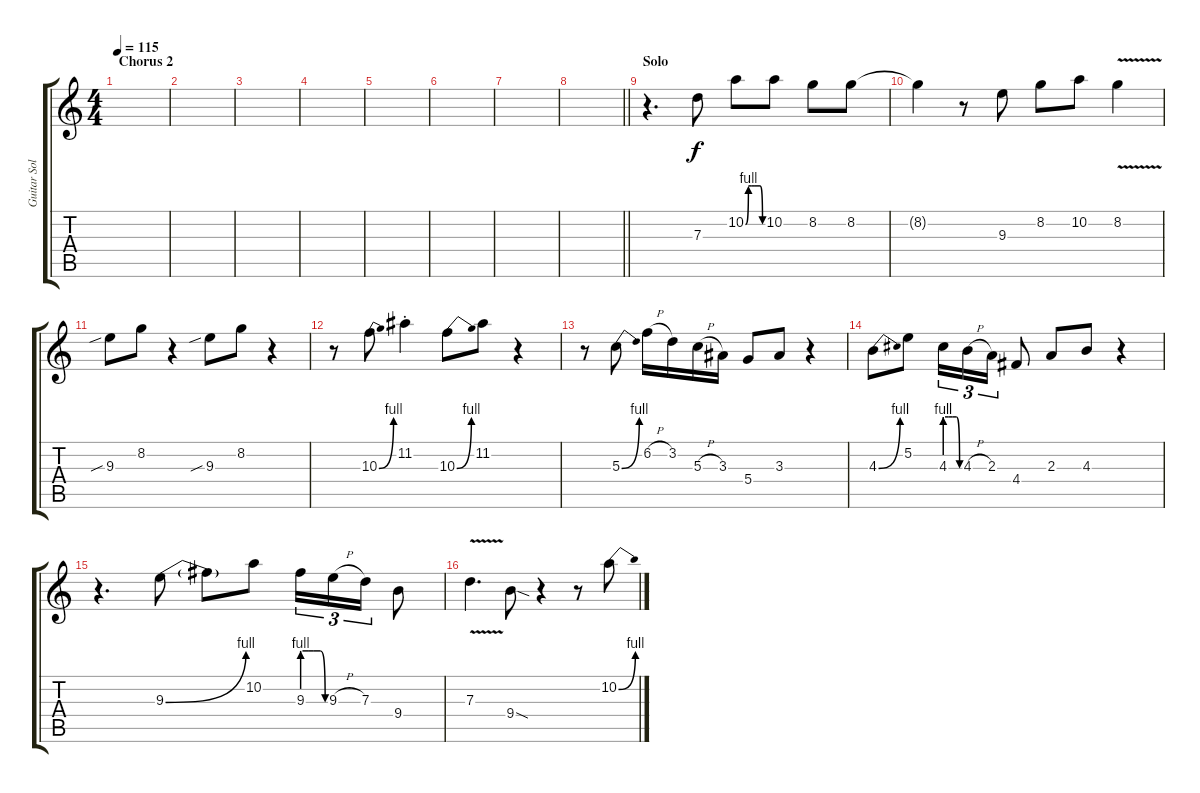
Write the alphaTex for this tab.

\track ("Guitar Solo Std Tune" "Guitar Sol") {instrument distortionguitar}
\staff {score tabs}
\tuning (E4 B3 G3 D3 A2 E2) {hide}
\ts (4 4)
\section ("" "Chorus 2")
\tempo 115
\clef g2
\ks c
|
|
|
|
|
|
|
\barLineRight lightlight
|
\section ("" "Solo")
r.4{d} 7.3.8 10.2{be (custom 0 0 10 4 20 4 30 4 51 4 60 0)}.8 10.2.8 8.2.8 8.2.8 |
8.2{t}.4 r.8 9.3.8 8.2.8 10.2.8 8.2{v}.4 |
9.3{sib}.8 8.2.8 r.4 9.3{sib}.8 8.2.8 r.4 |
r.8 10.3{be (bend 0 0 60 4)}.8 11.2{st}.4 10.3{be (bend 0 0 60 4)}.8 11.2.8 r.4 |
r.8 5.3{be (bend 0 0 60 4)}.8 6.2{h}.16 3.2.16 5.3{h}.16 3.3.16 5.4.8 3.3.8 r.4 |
4.3{be (bend 0 0 60 4)}.8 5.2.8 4.3{be (custom 0 4 15 4 30 4 47 4 60 0)}.16{tu (3 2)} 4.3{h}.16{tu (3 2)} 2.3.16{tu (3 2)} 4.4.8 2.3.8 4.3.8 r.4 |
r.4{d} 9.3{be (bend 0 0 60 4)}.8 9.3{t}.8 10.2.8 9.3{be (custom 0 4 15 4 30 4 47 4 60 0)}.16{tu (3 2)} 9.3{h}.16{tu (3 2)} 7.3.16{tu (3 2)} 9.4.8 |
7.3{v}.4{d} 9.4{sod}.8 r.4 r.8 10.2{be (bend 0 0 60 4)}.8
